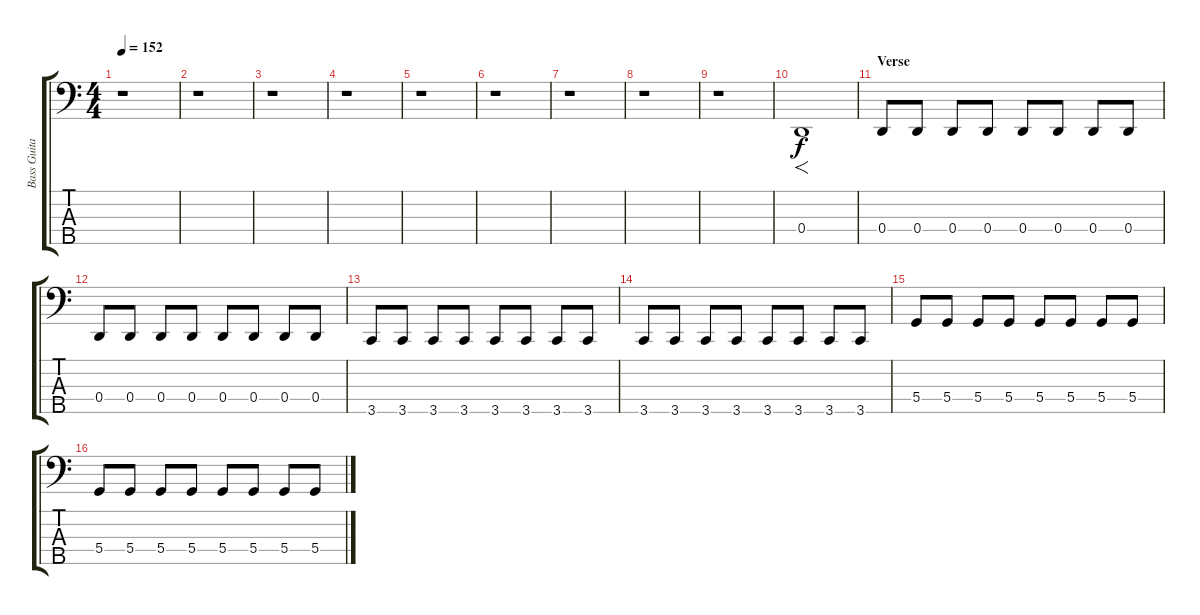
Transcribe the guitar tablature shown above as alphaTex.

\track ("Bass Guitar" "Bass Guita") {instrument electricbasspick}
\staff {score tabs}
\tuning (F2 C2 G1 D1 A0) {hide}
\ts (4 4)
\tempo 152
\clef f4
\ks c
r.1{dy f} |
r.1 |
r.1 |
r.1 |
r.1 |
r.1 |
r.1 |
r.1 |
r.1 |
0.4.1{f} |
\section ("" "Verse")
0.4.8 0.4.8 0.4.8 0.4.8 0.4.8 0.4.8 0.4.8 0.4.8 |
0.4.8 0.4.8 0.4.8 0.4.8 0.4.8 0.4.8 0.4.8 0.4.8 |
3.5.8 3.5.8 3.5.8 3.5.8 3.5.8 3.5.8 3.5.8 3.5.8 |
3.5.8 3.5.8 3.5.8 3.5.8 3.5.8 3.5.8 3.5.8 3.5.8 |
5.4.8 5.4.8 5.4.8 5.4.8 5.4.8 5.4.8 5.4.8 5.4.8 |
5.4.8 5.4.8 5.4.8 5.4.8 5.4.8 5.4.8 5.4.8 5.4.8
